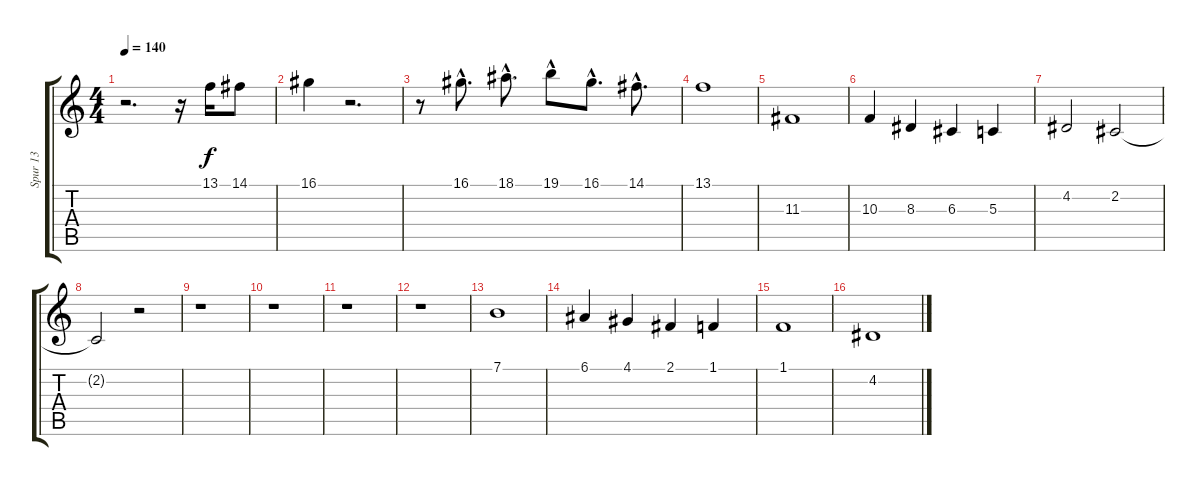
\track ("Spur 13" "Spur 13") {instrument synthstrings1}
\staff {score tabs}
\tuning (E4 B3 G3 D3 A2 E2) {hide}
\ts (4 4)
\tempo 140
\clef g2
\ks c
r.2{d dy f} r.16 13.1.16 14.1.8 |
16.1.4 r.2{d} |
r.8 16.1{hac}.8{d} 18.1{hac}.8{d} 19.1{hac}.8 16.1{hac}.8{d} 14.1{hac}.8{d} |
13.1.1 |
11.3.1 |
10.3.4 8.3.4 6.3.4 5.3.4 |
4.2.2 2.2.2 |
2.2{t}.2 r.2 |
r.1 |
r.1 |
r.1 |
r.1 |
7.1.1 |
6.1.4 4.1.4 2.1.4 1.1.4 |
1.1.1 |
4.2.1
